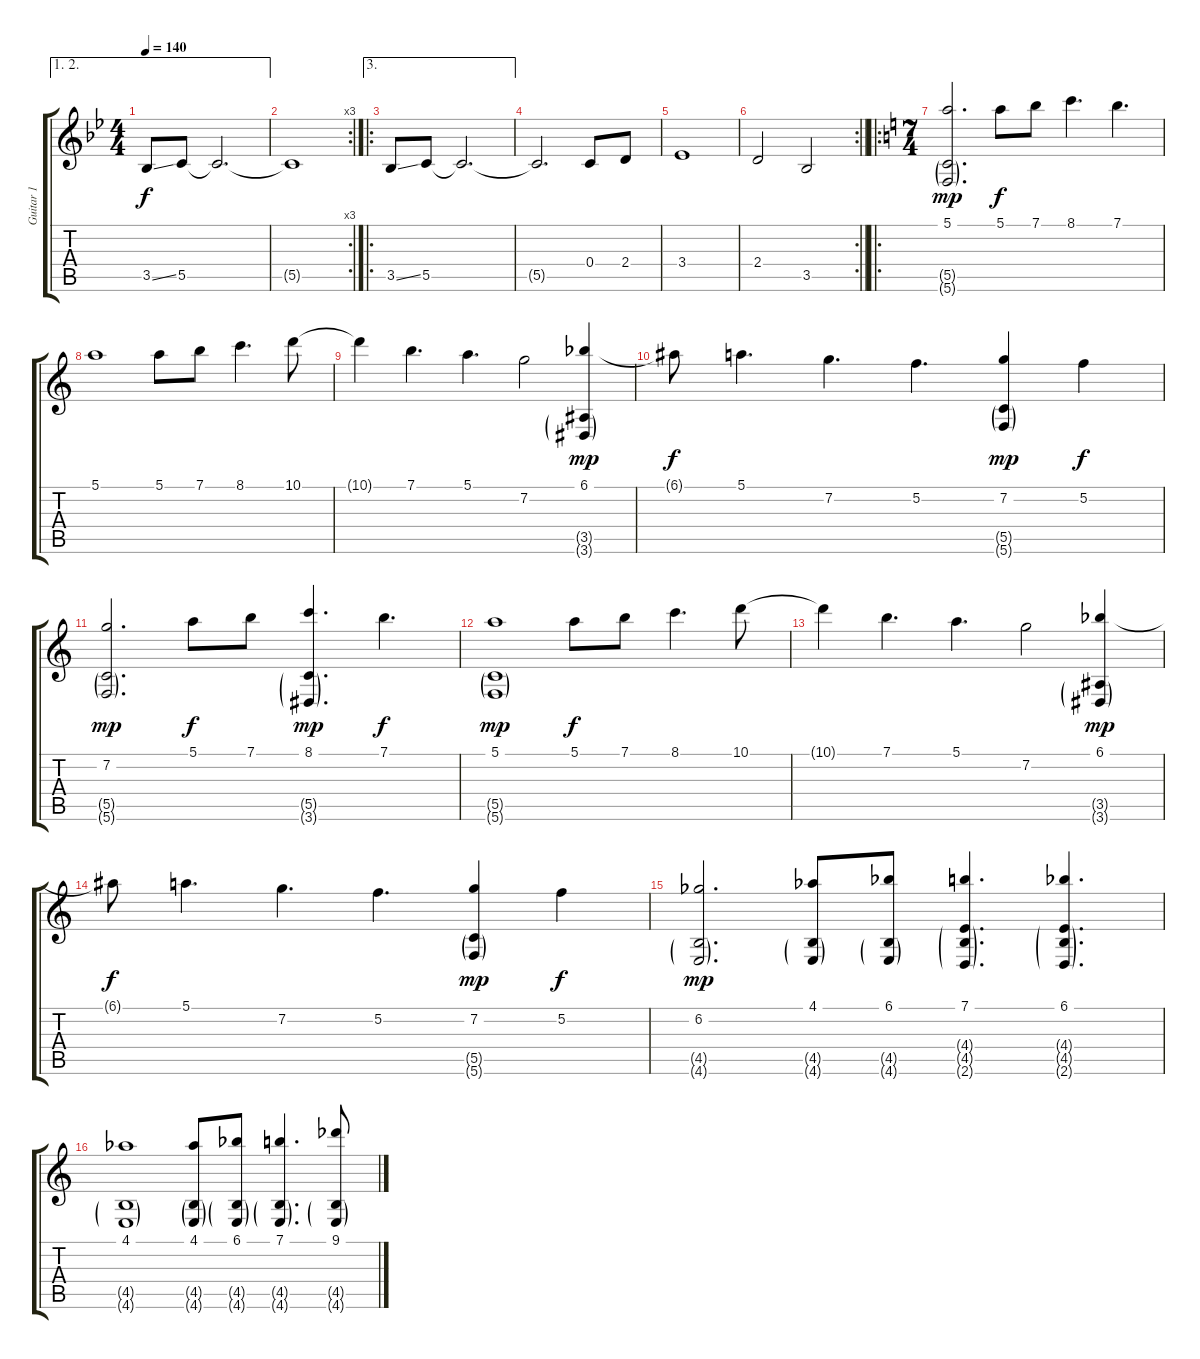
\track ("Guitar 1" "Guitar 1") {instrument overdrivenguitar}
\staff {score tabs}
\tuning (E4 C4 G3 C3 G2 C2) {hide}
\ae (1 2)
\ts (4 4)
\tempo 140
\clef g2
\ks gminor
3.5{ss}.8{dy f} 5.5.8 5.5{t}.2{d} |
\rc 3
5.5{t}.1 |
\ae 3
\ro
3.5{ss}.8 5.5.8 5.5{t}.2{d} |
5.5{t}.2{d} 0.4.8 2.4.8 |
3.4.1 |
\rc 2
\barLineRight lightlight
2.4.2 3.5.2 |
\ro
\ts (7 4)
\ks aminor
(5.1 5.5{g} 5.6{g}).2{d dy mp} 5.1.8{dy f} 7.1.8 8.1.4{d} 7.1.4{d} |
5.1.1 5.1.8 7.1.8 8.1.4{d} 10.1.8 |
10.1{t}.4 7.1.4{d} 5.1.4{d} 7.2.2 (6.1{acc b} 3.5{g} 3.6{g}).4{dy mp} |
6.1{t}.8{dy f} 5.1.4{d} 7.2.4{d} 5.2.4{d} (7.2 5.5{g} 5.6{g}).4{dy mp} 5.2.4{dy f} |
(7.2 5.5{g} 5.6{g}).2{d dy mp} 5.1.8{dy f} 7.1.8 (8.1 5.5{g} 3.6{g}).4{d dy mp} 7.1.4{d dy f} |
(5.1 5.5{g} 5.6{g}).1{dy mp} 5.1.8{dy f} 7.1.8 8.1.4{d} 10.1.8 |
10.1{t}.4 7.1.4{d} 5.1.4{d} 7.2.2 (6.1{acc b} 3.5{g} 3.6{g}).4{dy mp} |
6.1{t}.8{dy f} 5.1.4{d} 7.2.4{d} 5.2.4{d} (7.2 5.5{g} 5.6{g}).4{dy mp} 5.2.4{dy f} |
(6.2{acc b} 4.5{g} 4.6{g}).2{d dy mp} (4.1{acc b} 4.5{g} 4.6{g}).8 (6.1{acc b} 4.5{g} 4.6{g}).8 (7.1 4.4{g} 4.5{g} 2.6{g}).4{d} (6.1{acc b} 4.4{g} 4.5{g} 2.6{g}).4{d} |
(4.1{acc b} 4.5{g} 4.6{g}).1 (4.1{acc b} 4.5{g} 4.6{g}).8 (6.1{acc b} 4.5{g} 4.6{g}).8 (7.1 4.5{g} 4.6{g}).4{d} (9.1{acc b} 4.5{g} 4.6{g}).8
